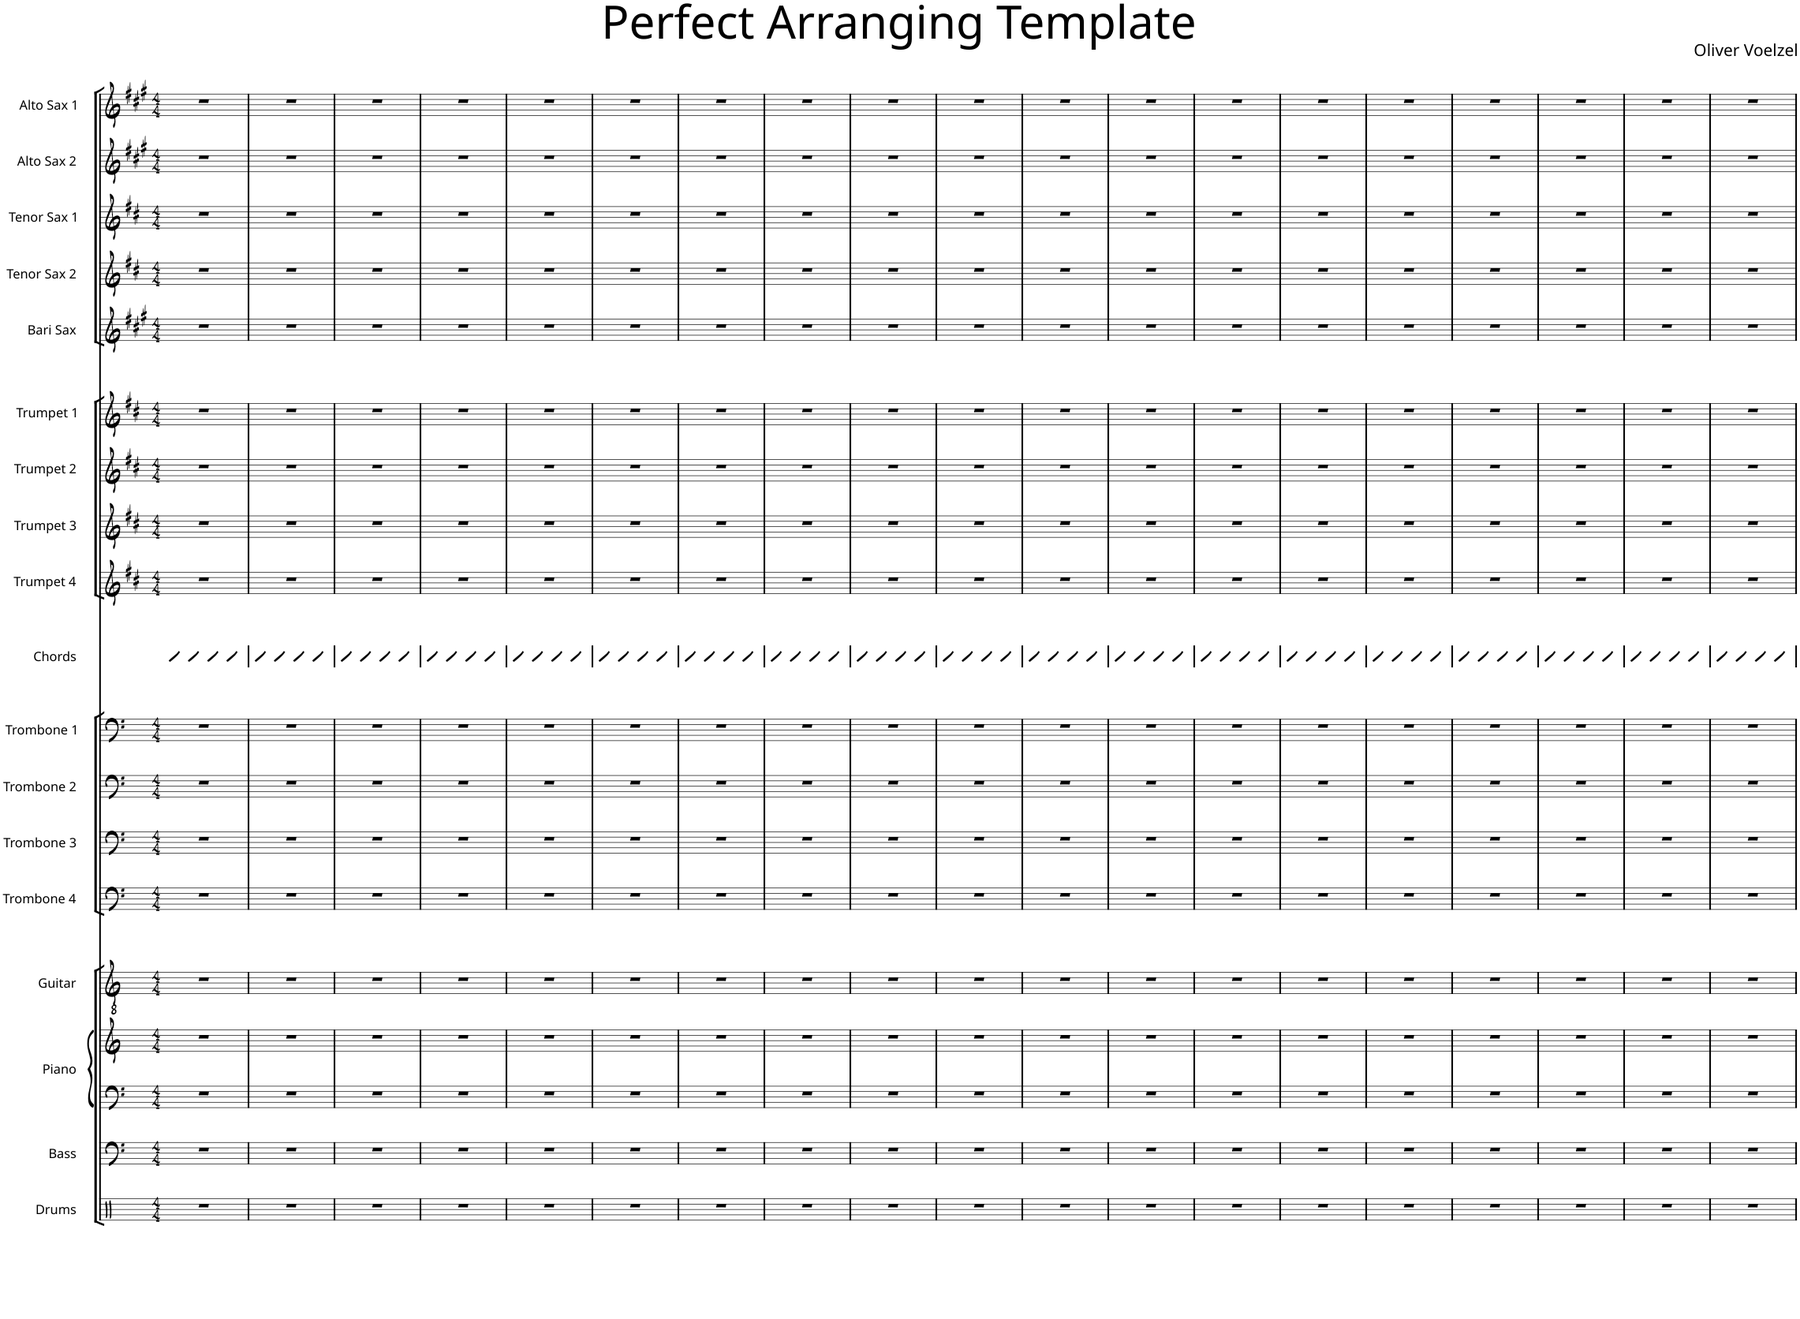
**kern	**kern	**kern	**kern	**kern	**kern	**kern	**kern	**kern	**kern	**kern	**kern	**kern	**kern	**kern	**kern	**kern	**kern	**kern
*part18	*part17	*part16	*part16	*part15	*part14	*part13	*part12	*part11	*part10	*part9	*part8	*part7	*part6	*part5	*part4	*part3	*part2	*part1
*staff19	*staff18	*staff17	*staff16	*staff15	*staff14	*staff13	*staff12	*staff11	*staff10	*staff9	*staff8	*staff7	*staff6	*staff5	*staff4	*staff3	*staff2	*staff1
*I"Drums	*I"Bass	*I"Piano	*	*I"Guitar	*I"Trombone 4	*I"Trombone 3	*I"Trombone 2	*I"Trombone 1	*I"Chords	*I"Trumpet 4	*I"Trumpet 3	*I"Trumpet 2	*I"Trumpet 1	*I"Bari Sax	*I"Tenor Sax 2	*I"Tenor Sax 1	*I"Alto Sax 2	*I"Alto Sax 1
*I'Drums	*I'Bass	*I'Pno.	*	*I'Gtr.	*I'Tbn. 4	*I'Tbn. 3	*I'Tbn. 2	*I'Tbn. 1	*I'Chords	*I'Tpt. 4	*I'Tpt. 3	*I'Tpt. 2	*I'Tpt. 1	*I'Bari	*I'Tenor 2	*I'Tenor 1	*I'Alto 2	*I'Alto 1
*	*	*	*	*	*	*	*	*	*stria1	*	*	*	*	*	*	*	*	*
*clefX	*clefF4	*clefF4	*clefG2	*clefGv2	*clefF4	*clefF4	*clefF4	*clefF4	*clefG2	*clefG2	*clefG2	*clefG2	*clefG2	*clefG2	*clefG2	*clefG2	*clefG2	*clefG2
*	*ITrd7c12	*	*	*	*	*	*	*	*	*ITrd1c2	*ITrd1c2	*ITrd1c2	*ITrd1c2	*ITrd12c21	*ITrd8c14	*ITrd8c14	*ITrd5c9	*ITrd5c9
*k[]	*k[]	*k[]	*k[]	*k[]	*k[]	*k[]	*k[]	*k[]	*k[]	*k[f#c#]	*k[f#c#]	*k[f#c#]	*k[f#c#]	*k[f#c#g#]	*k[f#c#]	*k[f#c#]	*k[f#c#g#]	*k[f#c#g#]
*M4/4	*M4/4	*M4/4	*M4/4	*M4/4	*M4/4	*M4/4	*M4/4	*M4/4	*M4/4	*M4/4	*M4/4	*M4/4	*M4/4	*M4/4	*M4/4	*M4/4	*M4/4	*M4/4
=1	=1	=1	=1	=1	=1	=1	=1	=1	=1	=1	=1	=1	=1	=1	=1	=1	=1	=1
1r	1r	1r	1r	1r	1r	1r	1r	1r	4ff	1r	1r	1r	1r	1r	1r	1r	1r	1r
.	.	.	.	.	.	.	.	.	4ff	.	.	.	.	.	.	.	.	.
.	.	.	.	.	.	.	.	.	4ff	.	.	.	.	.	.	.	.	.
.	.	.	.	.	.	.	.	.	4ff	.	.	.	.	.	.	.	.	.
=2	=2	=2	=2	=2	=2	=2	=2	=2	=2	=2	=2	=2	=2	=2	=2	=2	=2	=2
1r	1r	1r	1r	1r	1r	1r	1r	1r	4ff	1r	1r	1r	1r	1r	1r	1r	1r	1r
.	.	.	.	.	.	.	.	.	4ff	.	.	.	.	.	.	.	.	.
.	.	.	.	.	.	.	.	.	4ff	.	.	.	.	.	.	.	.	.
.	.	.	.	.	.	.	.	.	4ff	.	.	.	.	.	.	.	.	.
=3	=3	=3	=3	=3	=3	=3	=3	=3	=3	=3	=3	=3	=3	=3	=3	=3	=3	=3
1r	1r	1r	1r	1r	1r	1r	1r	1r	4ff	1r	1r	1r	1r	1r	1r	1r	1r	1r
.	.	.	.	.	.	.	.	.	4ff	.	.	.	.	.	.	.	.	.
.	.	.	.	.	.	.	.	.	4ff	.	.	.	.	.	.	.	.	.
.	.	.	.	.	.	.	.	.	4ff	.	.	.	.	.	.	.	.	.
=4	=4	=4	=4	=4	=4	=4	=4	=4	=4	=4	=4	=4	=4	=4	=4	=4	=4	=4
1r	1r	1r	1r	1r	1r	1r	1r	1r	4ff	1r	1r	1r	1r	1r	1r	1r	1r	1r
.	.	.	.	.	.	.	.	.	4ff	.	.	.	.	.	.	.	.	.
.	.	.	.	.	.	.	.	.	4ff	.	.	.	.	.	.	.	.	.
.	.	.	.	.	.	.	.	.	4ff	.	.	.	.	.	.	.	.	.
=5	=5	=5	=5	=5	=5	=5	=5	=5	=5	=5	=5	=5	=5	=5	=5	=5	=5	=5
1r	1r	1r	1r	1r	1r	1r	1r	1r	4ff	1r	1r	1r	1r	1r	1r	1r	1r	1r
.	.	.	.	.	.	.	.	.	4ff	.	.	.	.	.	.	.	.	.
.	.	.	.	.	.	.	.	.	4ff	.	.	.	.	.	.	.	.	.
.	.	.	.	.	.	.	.	.	4ff	.	.	.	.	.	.	.	.	.
=6	=6	=6	=6	=6	=6	=6	=6	=6	=6	=6	=6	=6	=6	=6	=6	=6	=6	=6
1r	1r	1r	1r	1r	1r	1r	1r	1r	4ff	1r	1r	1r	1r	1r	1r	1r	1r	1r
.	.	.	.	.	.	.	.	.	4ff	.	.	.	.	.	.	.	.	.
.	.	.	.	.	.	.	.	.	4ff	.	.	.	.	.	.	.	.	.
.	.	.	.	.	.	.	.	.	4ff	.	.	.	.	.	.	.	.	.
=7	=7	=7	=7	=7	=7	=7	=7	=7	=7	=7	=7	=7	=7	=7	=7	=7	=7	=7
1r	1r	1r	1r	1r	1r	1r	1r	1r	4ff	1r	1r	1r	1r	1r	1r	1r	1r	1r
.	.	.	.	.	.	.	.	.	4ff	.	.	.	.	.	.	.	.	.
.	.	.	.	.	.	.	.	.	4ff	.	.	.	.	.	.	.	.	.
.	.	.	.	.	.	.	.	.	4ff	.	.	.	.	.	.	.	.	.
=8	=8	=8	=8	=8	=8	=8	=8	=8	=8	=8	=8	=8	=8	=8	=8	=8	=8	=8
1r	1r	1r	1r	1r	1r	1r	1r	1r	4ff	1r	1r	1r	1r	1r	1r	1r	1r	1r
.	.	.	.	.	.	.	.	.	4ff	.	.	.	.	.	.	.	.	.
.	.	.	.	.	.	.	.	.	4ff	.	.	.	.	.	.	.	.	.
.	.	.	.	.	.	.	.	.	4ff	.	.	.	.	.	.	.	.	.
=9	=9	=9	=9	=9	=9	=9	=9	=9	=9	=9	=9	=9	=9	=9	=9	=9	=9	=9
1r	1r	1r	1r	1r	1r	1r	1r	1r	4ff	1r	1r	1r	1r	1r	1r	1r	1r	1r
.	.	.	.	.	.	.	.	.	4ff	.	.	.	.	.	.	.	.	.
.	.	.	.	.	.	.	.	.	4ff	.	.	.	.	.	.	.	.	.
.	.	.	.	.	.	.	.	.	4ff	.	.	.	.	.	.	.	.	.
=10	=10	=10	=10	=10	=10	=10	=10	=10	=10	=10	=10	=10	=10	=10	=10	=10	=10	=10
1r	1r	1r	1r	1r	1r	1r	1r	1r	4ff	1r	1r	1r	1r	1r	1r	1r	1r	1r
.	.	.	.	.	.	.	.	.	4ff	.	.	.	.	.	.	.	.	.
.	.	.	.	.	.	.	.	.	4ff	.	.	.	.	.	.	.	.	.
.	.	.	.	.	.	.	.	.	4ff	.	.	.	.	.	.	.	.	.
=11	=11	=11	=11	=11	=11	=11	=11	=11	=11	=11	=11	=11	=11	=11	=11	=11	=11	=11
1r	1r	1r	1r	1r	1r	1r	1r	1r	4ff	1r	1r	1r	1r	1r	1r	1r	1r	1r
.	.	.	.	.	.	.	.	.	4ff	.	.	.	.	.	.	.	.	.
.	.	.	.	.	.	.	.	.	4ff	.	.	.	.	.	.	.	.	.
.	.	.	.	.	.	.	.	.	4ff	.	.	.	.	.	.	.	.	.
=12	=12	=12	=12	=12	=12	=12	=12	=12	=12	=12	=12	=12	=12	=12	=12	=12	=12	=12
1r	1r	1r	1r	1r	1r	1r	1r	1r	4ff	1r	1r	1r	1r	1r	1r	1r	1r	1r
.	.	.	.	.	.	.	.	.	4ff	.	.	.	.	.	.	.	.	.
.	.	.	.	.	.	.	.	.	4ff	.	.	.	.	.	.	.	.	.
.	.	.	.	.	.	.	.	.	4ff	.	.	.	.	.	.	.	.	.
=13	=13	=13	=13	=13	=13	=13	=13	=13	=13	=13	=13	=13	=13	=13	=13	=13	=13	=13
1r	1r	1r	1r	1r	1r	1r	1r	1r	4ff	1r	1r	1r	1r	1r	1r	1r	1r	1r
.	.	.	.	.	.	.	.	.	4ff	.	.	.	.	.	.	.	.	.
.	.	.	.	.	.	.	.	.	4ff	.	.	.	.	.	.	.	.	.
.	.	.	.	.	.	.	.	.	4ff	.	.	.	.	.	.	.	.	.
=14	=14	=14	=14	=14	=14	=14	=14	=14	=14	=14	=14	=14	=14	=14	=14	=14	=14	=14
1r	1r	1r	1r	1r	1r	1r	1r	1r	4ff	1r	1r	1r	1r	1r	1r	1r	1r	1r
.	.	.	.	.	.	.	.	.	4ff	.	.	.	.	.	.	.	.	.
.	.	.	.	.	.	.	.	.	4ff	.	.	.	.	.	.	.	.	.
.	.	.	.	.	.	.	.	.	4ff	.	.	.	.	.	.	.	.	.
=15	=15	=15	=15	=15	=15	=15	=15	=15	=15	=15	=15	=15	=15	=15	=15	=15	=15	=15
1r	1r	1r	1r	1r	1r	1r	1r	1r	4ff	1r	1r	1r	1r	1r	1r	1r	1r	1r
.	.	.	.	.	.	.	.	.	4ff	.	.	.	.	.	.	.	.	.
.	.	.	.	.	.	.	.	.	4ff	.	.	.	.	.	.	.	.	.
.	.	.	.	.	.	.	.	.	4ff	.	.	.	.	.	.	.	.	.
=16	=16	=16	=16	=16	=16	=16	=16	=16	=16	=16	=16	=16	=16	=16	=16	=16	=16	=16
1r	1r	1r	1r	1r	1r	1r	1r	1r	4ff	1r	1r	1r	1r	1r	1r	1r	1r	1r
.	.	.	.	.	.	.	.	.	4ff	.	.	.	.	.	.	.	.	.
.	.	.	.	.	.	.	.	.	4ff	.	.	.	.	.	.	.	.	.
.	.	.	.	.	.	.	.	.	4ff	.	.	.	.	.	.	.	.	.
=17	=17	=17	=17	=17	=17	=17	=17	=17	=17	=17	=17	=17	=17	=17	=17	=17	=17	=17
1r	1r	1r	1r	1r	1r	1r	1r	1r	4ff	1r	1r	1r	1r	1r	1r	1r	1r	1r
.	.	.	.	.	.	.	.	.	4ff	.	.	.	.	.	.	.	.	.
.	.	.	.	.	.	.	.	.	4ff	.	.	.	.	.	.	.	.	.
.	.	.	.	.	.	.	.	.	4ff	.	.	.	.	.	.	.	.	.
=18	=18	=18	=18	=18	=18	=18	=18	=18	=18	=18	=18	=18	=18	=18	=18	=18	=18	=18
1r	1r	1r	1r	1r	1r	1r	1r	1r	4ff	1r	1r	1r	1r	1r	1r	1r	1r	1r
.	.	.	.	.	.	.	.	.	4ff	.	.	.	.	.	.	.	.	.
.	.	.	.	.	.	.	.	.	4ff	.	.	.	.	.	.	.	.	.
.	.	.	.	.	.	.	.	.	4ff	.	.	.	.	.	.	.	.	.
=19	=19	=19	=19	=19	=19	=19	=19	=19	=19	=19	=19	=19	=19	=19	=19	=19	=19	=19
1r	1r	1r	1r	1r	1r	1r	1r	1r	4ff	1r	1r	1r	1r	1r	1r	1r	1r	1r
.	.	.	.	.	.	.	.	.	4ff	.	.	.	.	.	.	.	.	.
.	.	.	.	.	.	.	.	.	4ff	.	.	.	.	.	.	.	.	.
.	.	.	.	.	.	.	.	.	4ff	.	.	.	.	.	.	.	.	.
=	=	=	=	=	=	=	=	=	=	=	=	=	=	=	=	=	=	=
*-	*-	*-	*-	*-	*-	*-	*-	*-	*-	*-	*-	*-	*-	*-	*-	*-	*-	*-
